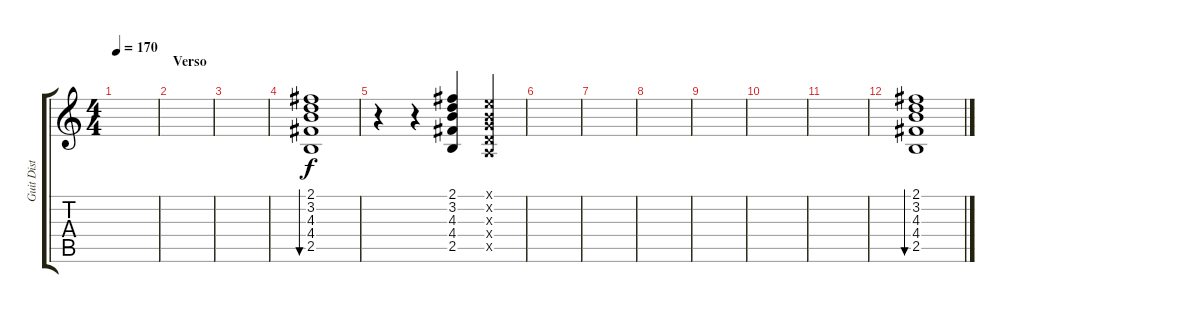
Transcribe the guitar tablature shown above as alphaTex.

\track ("Guit Dist" "Guit Dist") {instrument acousticguitarsteel}
\staff {score tabs}
\tuning (E4 B3 G3 D3 A2 E2) {hide}
\ts (4 4)
\tempo 170
\clef g2
\ks c
|
\section ("" "Verso")
|
|
(2.1 3.2 4.3 4.4 2.5).1{bu 480} |
r.4 r.4 (2.1 3.2 4.3 4.4 2.5).4 (0.1{x} 0.2{x} 0.3{x} 0.4{x} 0.5{x}).4 |
|
|
|
|
|
|
(2.1 3.2 4.3 4.4 2.5).1{bu 480}
